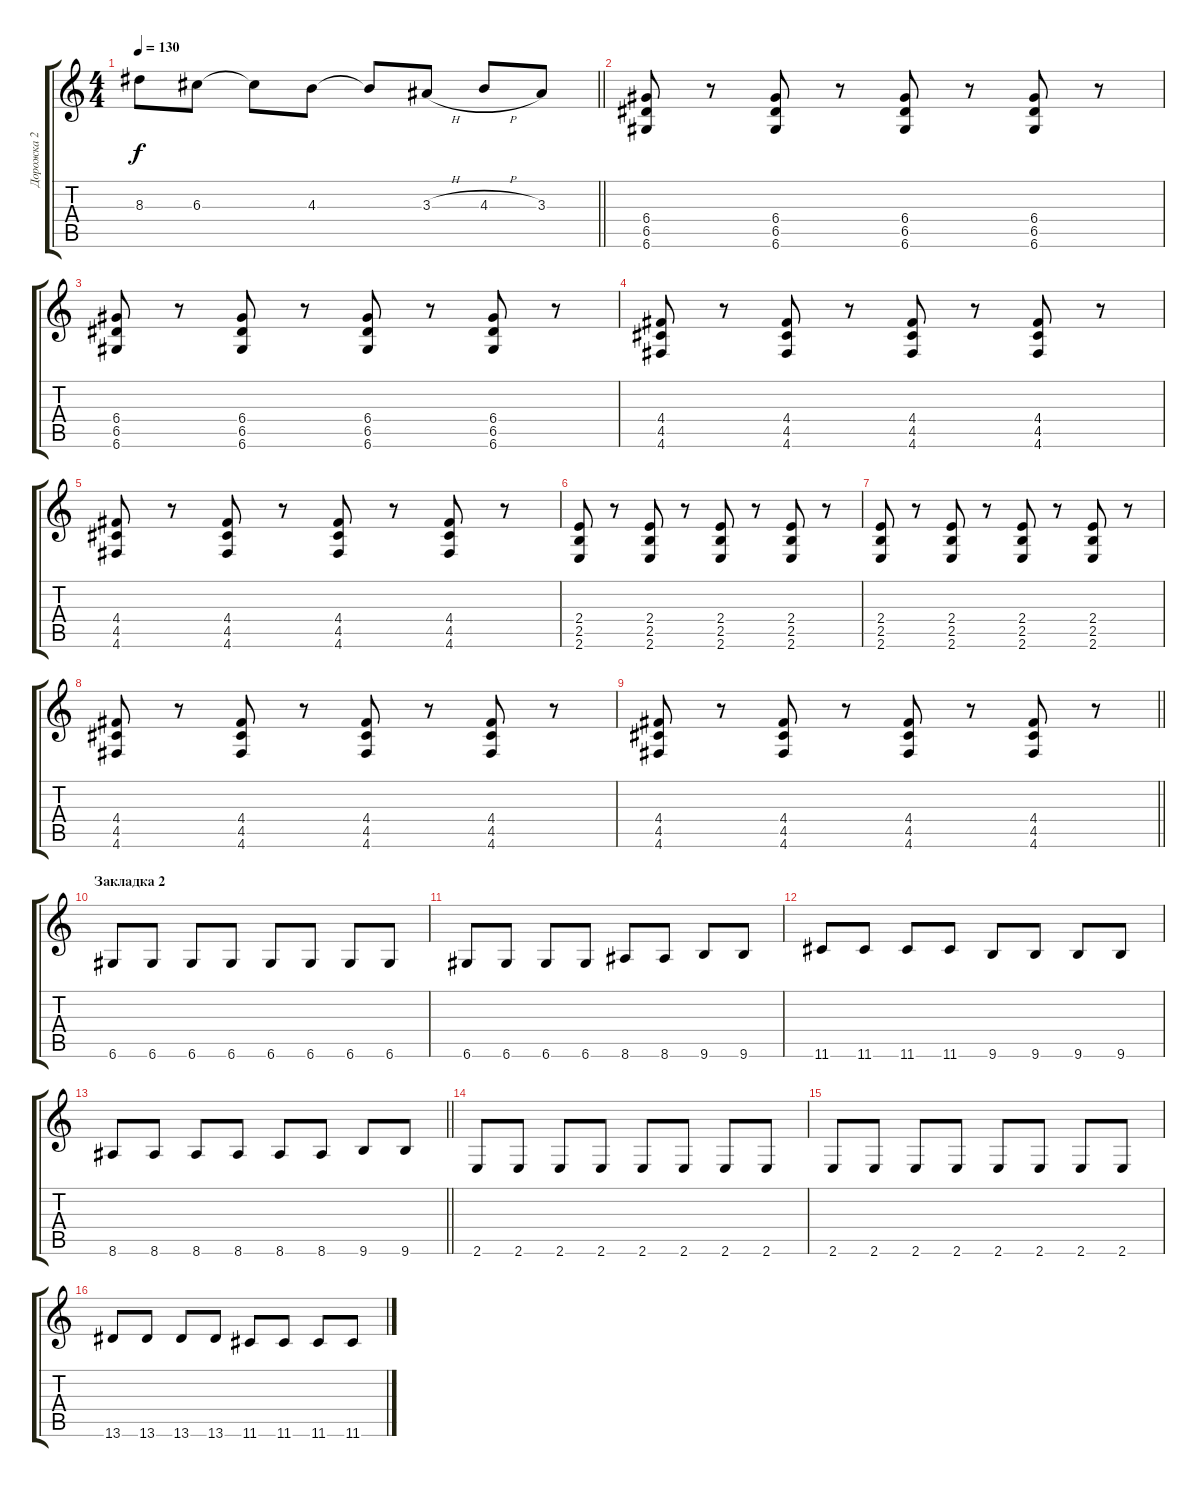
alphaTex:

\track ("Дорожка 2" "Дорожка 2") {instrument acousticguitarsteel}
\staff {score tabs}
\tuning (E4 B3 G3 D3 A2 D2) {hide}
\ts (4 4)
\tempo 130
\clef g2
\barLineRight lightlight
\ks c
8.3.8{dy f} 6.3.8 6.3{t}.8 4.3.8 4.3{t}.8 3.3{h}.8 4.3{h}.8 3.3.8 |
(6.4 6.5 6.6).8 r.8 (6.4 6.5 6.6).8 r.8 (6.4 6.5 6.6).8 r.8 (6.4 6.5 6.6).8 r.8 |
(6.4 6.5 6.6).8 r.8 (6.4 6.5 6.6).8 r.8 (6.4 6.5 6.6).8 r.8 (6.4 6.5 6.6).8 r.8 |
(4.4 4.5 4.6).8 r.8 (4.4 4.5 4.6).8 r.8 (4.4 4.5 4.6).8 r.8 (4.4 4.5 4.6).8 r.8 |
(4.4 4.5 4.6).8 r.8 (4.4 4.5 4.6).8 r.8 (4.4 4.5 4.6).8 r.8 (4.4 4.5 4.6).8 r.8 |
(2.4 2.5 2.6).8 r.8 (2.4 2.5 2.6).8 r.8 (2.4 2.5 2.6).8 r.8 (2.4 2.5 2.6).8 r.8 |
(2.4 2.5 2.6).8 r.8 (2.4 2.5 2.6).8 r.8 (2.4 2.5 2.6).8 r.8 (2.4 2.5 2.6).8 r.8 |
(4.4 4.5 4.6).8 r.8 (4.4 4.5 4.6).8 r.8 (4.4 4.5 4.6).8 r.8 (4.4 4.5 4.6).8 r.8 |
\barLineRight lightlight
(4.4 4.5 4.6).8 r.8 (4.4 4.5 4.6).8 r.8 (4.4 4.5 4.6).8 r.8 (4.4 4.5 4.6).8 r.8 |
\section ("" "Закладка 2")
6.6.8 6.6.8 6.6.8 6.6.8 6.6.8 6.6.8 6.6.8 6.6.8 |
6.6.8 6.6.8 6.6.8 6.6.8 8.6.8 8.6.8 9.6.8 9.6.8 |
11.6.8 11.6.8 11.6.8 11.6.8 9.6.8 9.6.8 9.6.8 9.6.8 |
\barLineRight lightlight
8.6.8 8.6.8 8.6.8 8.6.8 8.6.8 8.6.8 9.6.8 9.6.8 |
2.6.8 2.6.8 2.6.8 2.6.8 2.6.8 2.6.8 2.6.8 2.6.8 |
2.6.8 2.6.8 2.6.8 2.6.8 2.6.8 2.6.8 2.6.8 2.6.8 |
13.6.8 13.6.8 13.6.8 13.6.8 11.6.8 11.6.8 11.6.8 11.6.8
